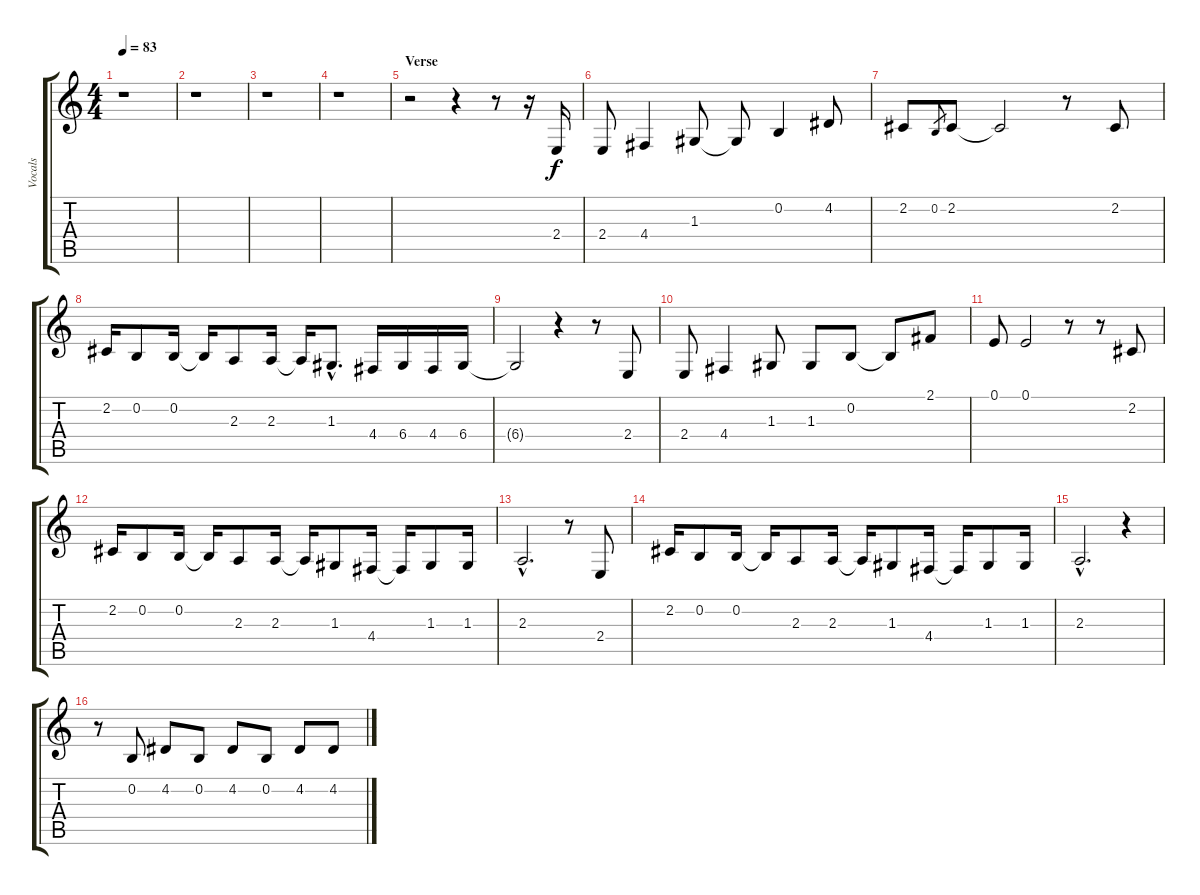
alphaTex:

\track ("Vocals" "Vocals") {instrument bassoon}
\staff {score tabs}
\tuning (E4 B3 G3 D3 A2 E2) {hide}
\ts (4 4)
\tempo 83
\clef g2
\ks c
r.1{dy f instrument bassoon} |
r.1 |
r.1 |
r.1 |
\section ("" "Verse")
r.2 r.4 r.8 r.16 2.4.16 |
2.4.8 4.4.4 1.3.8 1.3{t}.8 0.2.4 4.2.8 |
2.2.8 0.2.8{gr} 2.2.8 2.2{t}.2 r.8 2.2.8 |
2.2.16 0.2.8 0.2.16 0.2{t}.16 2.3.8 2.3.16 2.3{t}.16 1.3{hac}.8{d} 4.4.16 6.4.16 4.4.16 6.4.16 |
6.4{t}.2 r.4 r.8 2.4.8 |
2.4.8 4.4.4 1.3.8 1.3.8 0.2.8 0.2{t}.8 2.1.8 |
0.1.8 0.1.2 r.8 r.8 2.2.8 |
2.2.16 0.2.8 0.2.16 0.2{t}.16 2.3.8 2.3.16 2.3{t}.16 1.3.8 4.4.16 4.4{t}.16 1.3.8 1.3.16 |
2.3{hac}.2{d} r.8 2.4.8 |
2.2.16 0.2.8 0.2.16 0.2{t}.16 2.3.8 2.3.16 2.3{t}.16 1.3.8 4.4.16 4.4{t}.16 1.3.8 1.3.16 |
2.3{hac}.2{d} r.4 |
r.8 0.2.8 4.2.8 0.2.8 4.2.8 0.2.8 4.2.8 4.2.8
